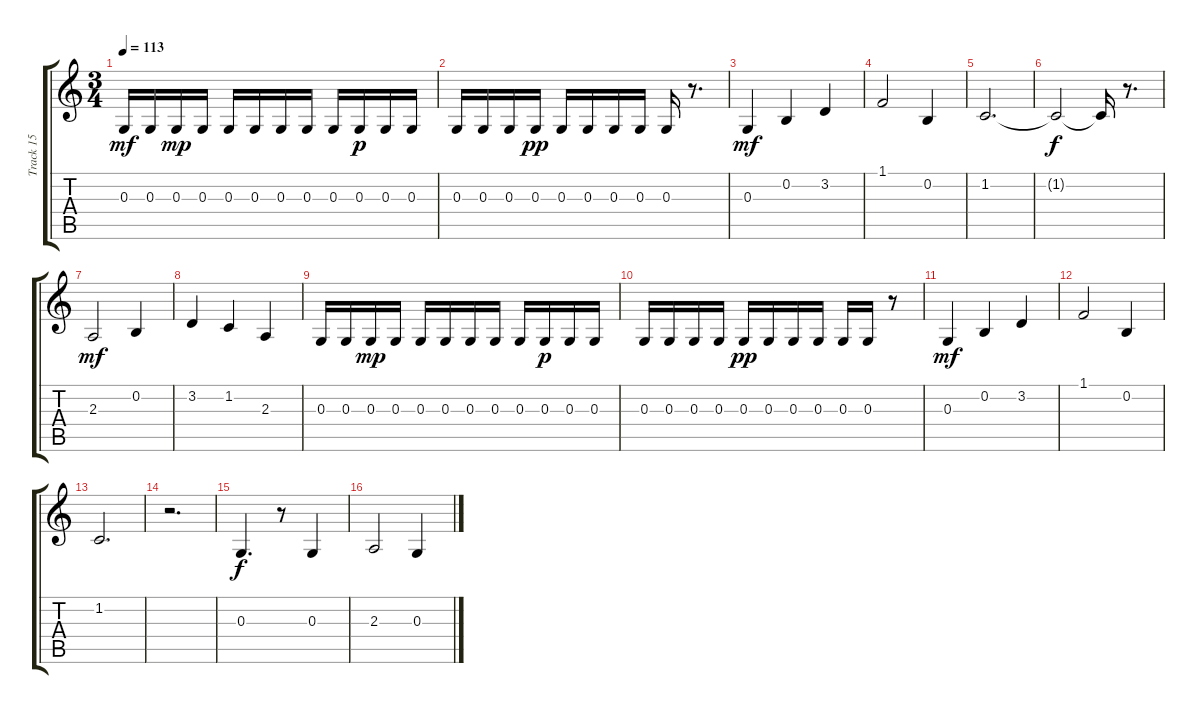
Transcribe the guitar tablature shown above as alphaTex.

\track ("Track 15" "Track 15") {instrument marimba}
\staff {score tabs}
\tuning (E4 B3 G3 D3 A2 E2) {hide}
\ts (3 4)
\tempo 113
\clef g2
\ks c
0.3.16{dy mf} 0.3.16 0.3.16{dy mp} 0.3.16 0.3.16 0.3.16 0.3.16 0.3.16 0.3.16 0.3.16{dy p} 0.3.16 0.3.16 |
0.3.16 0.3.16 0.3.16 0.3.16{dy pp} 0.3.16 0.3.16 0.3.16 0.3.16 0.3.16 r.8{d} |
0.3.4{dy mf} 0.2.4 3.2.4 |
1.1.2 0.2.4 |
1.2.2{d} |
1.2{t}.2{dy f} 1.2{t}.16 r.8{d} |
2.3.2{dy mf} 0.2.4 |
3.2.4 1.2.4 2.3.4 |
0.3.16 0.3.16 0.3.16{dy mp} 0.3.16 0.3.16 0.3.16 0.3.16 0.3.16 0.3.16 0.3.16{dy p} 0.3.16 0.3.16 |
0.3.16 0.3.16 0.3.16 0.3.16 0.3.16{dy pp} 0.3.16 0.3.16 0.3.16 0.3.16 0.3.16 r.8 |
0.3.4{dy mf} 0.2.4 3.2.4 |
1.1.2 0.2.4 |
1.2.2{d} |
r.2{d} |
0.3.4{d dy f} r.8 0.3.4 |
2.3.2 0.3.4
